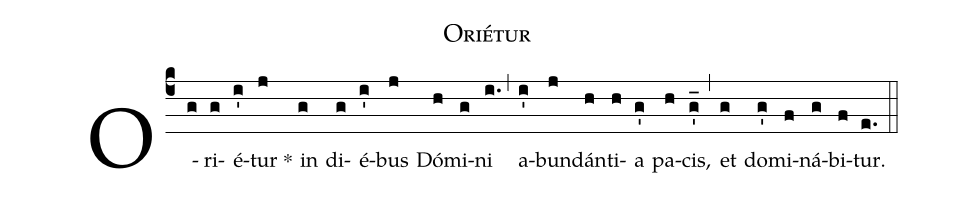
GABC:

name:Oriétur;
%%
(c4) O(g)ri(g)é(i')tur *(j) in(g) di(g)é(i')bus(j) Dó(h)mi(g)ni(i.) (,)
a(i')bun(j)dán(h)ti(h)a(g') pa(h)cis,(g'_) (,)
et(g) do(g')mi(f)ná(g)bi(f)tur.(e.) (::)
